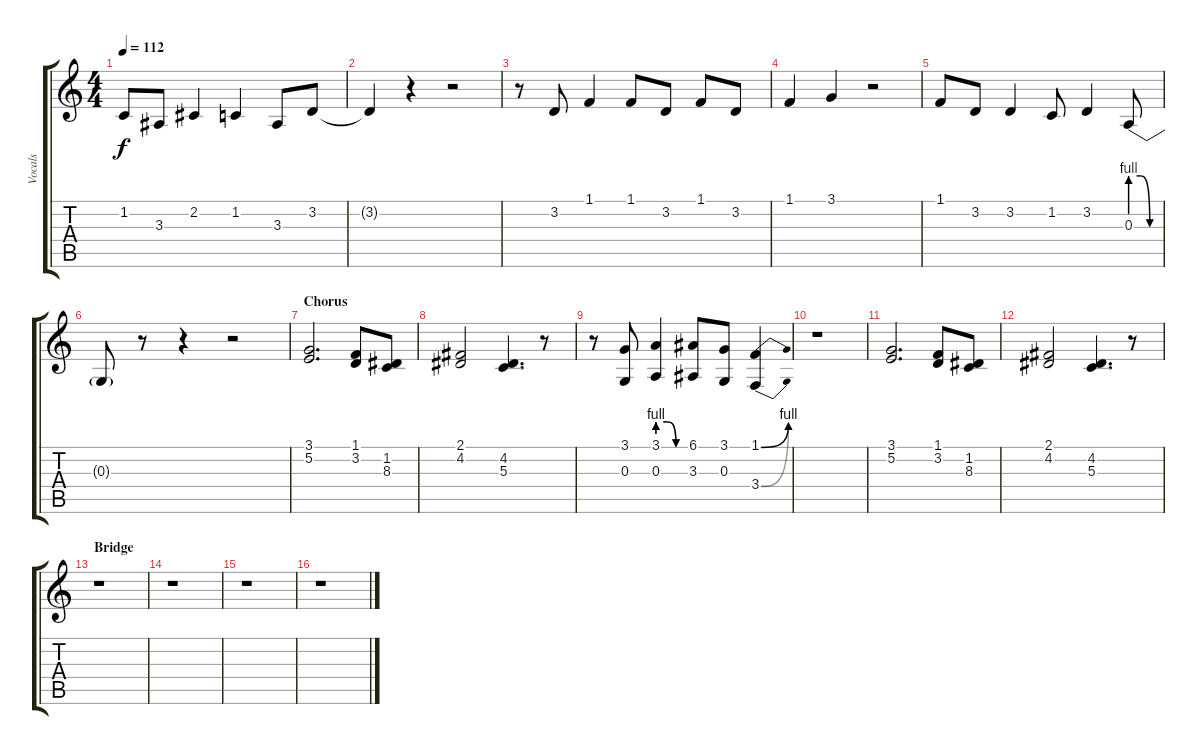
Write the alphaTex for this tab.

\track ("Vocals" "Vocals") {instrument lead2sawtooth}
\staff {score tabs}
\tuning (E4 B3 G3 D3 A2 E2) {hide}
\ts (4 4)
\tempo 112
\clef g2
\ks c
1.2.8{dy f} 3.3.8 2.2.4 1.2.4 3.3.8 3.2.8 |
3.2{t}.4 r.4 r.2 |
r.8 3.2.8 1.1.4 1.1.8 3.2.8 1.1.8 3.2.8 |
1.1.4 3.1.4 r.2 |
1.1.8 3.2.8 3.2.4 1.2.8 3.2.4 0.3{be (custom 0 4 20 4 40 0 60 0)}.8 |
0.3{t}.8 r.8 r.4 r.2 |
\section ("" "Chorus")
(3.1 5.2).2{d} (1.1 3.2).8 (1.2 8.3).8 |
(2.1 4.2).2 (4.2 5.3).4{d} r.8 |
r.8 (3.1 0.3).8 (3.1{be (custom 0 4 20 4 40 0 60 0)} 0.3{be (custom 0 4 20 4 40 0 60 0)}).4 (6.1 3.3).8 (3.1 0.3).8 (1.1{be (bend 0 0 60 4)} 3.4{be (bend 0 0 60 4)}).4 |
r.1 |
(3.1 5.2).2{d} (1.1 3.2).8 (1.2 8.3).8 |
(2.1 4.2).2 (4.2 5.3).4{d} r.8 |
\section ("" "Bridge")
r.1 |
r.1 |
r.1 |
r.1
